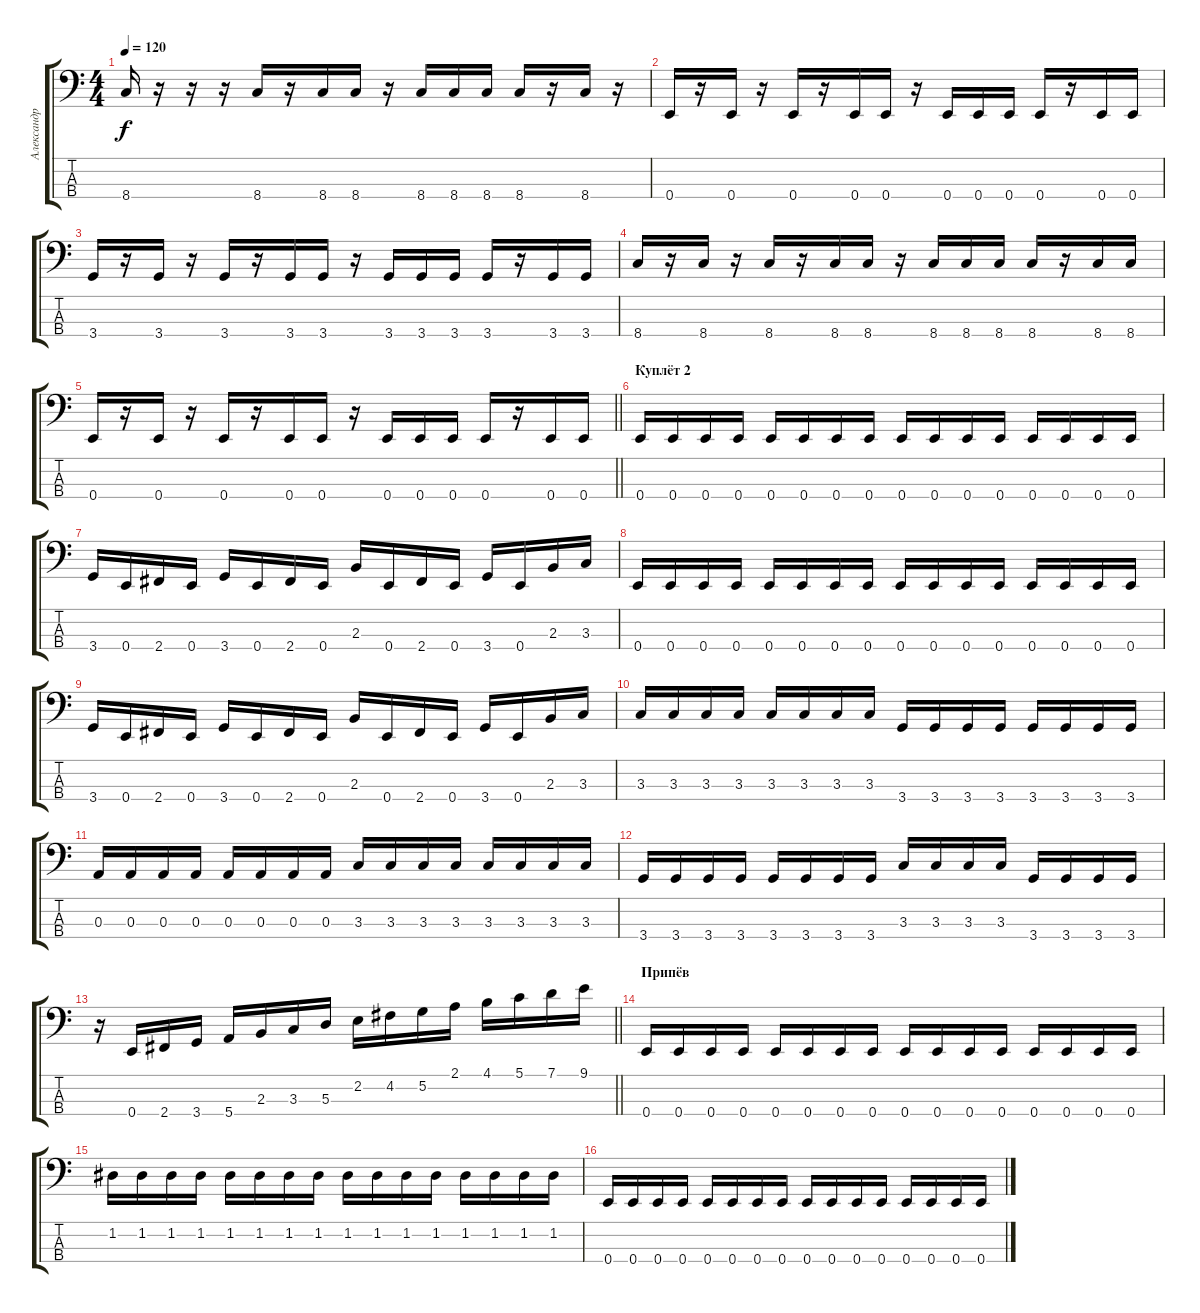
\track ("Александр Тимонин" "Александр ") {instrument electricbassfinger}
\staff {score tabs}
\tuning (G2 D2 A1 E1) {hide}
\ts (4 4)
\tempo 120
\clef f4
\ks c
8.4.16{dy f} r.16 r.16 r.16 8.4.16 r.16 8.4.16 8.4.16 r.16 8.4.16 8.4.16 8.4.16 8.4.16 r.16 8.4.16 r.16 |
0.4.16 r.16 0.4.16 r.16 0.4.16 r.16 0.4.16 0.4.16 r.16 0.4.16 0.4.16 0.4.16 0.4.16 r.16 0.4.16 0.4.16 |
3.4.16 r.16 3.4.16 r.16 3.4.16 r.16 3.4.16 3.4.16 r.16 3.4.16 3.4.16 3.4.16 3.4.16 r.16 3.4.16 3.4.16 |
8.4.16 r.16 8.4.16 r.16 8.4.16 r.16 8.4.16 8.4.16 r.16 8.4.16 8.4.16 8.4.16 8.4.16 r.16 8.4.16 8.4.16 |
\barLineRight lightlight
0.4.16 r.16 0.4.16 r.16 0.4.16 r.16 0.4.16 0.4.16 r.16 0.4.16 0.4.16 0.4.16 0.4.16 r.16 0.4.16 0.4.16 |
\section ("" "Куплёт 2")
0.4.16 0.4.16 0.4.16 0.4.16 0.4.16 0.4.16 0.4.16 0.4.16 0.4.16 0.4.16 0.4.16 0.4.16 0.4.16 0.4.16 0.4.16 0.4.16 |
3.4.16 0.4.16 2.4.16 0.4.16 3.4.16 0.4.16 2.4.16 0.4.16 2.3.16 0.4.16 2.4.16 0.4.16 3.4.16 0.4.16 2.3.16 3.3.16 |
0.4.16 0.4.16 0.4.16 0.4.16 0.4.16 0.4.16 0.4.16 0.4.16 0.4.16 0.4.16 0.4.16 0.4.16 0.4.16 0.4.16 0.4.16 0.4.16 |
3.4.16 0.4.16 2.4.16 0.4.16 3.4.16 0.4.16 2.4.16 0.4.16 2.3.16 0.4.16 2.4.16 0.4.16 3.4.16 0.4.16 2.3.16 3.3.16 |
3.3.16 3.3.16 3.3.16 3.3.16 3.3.16 3.3.16 3.3.16 3.3.16 3.4.16 3.4.16 3.4.16 3.4.16 3.4.16 3.4.16 3.4.16 3.4.16 |
0.3.16 0.3.16 0.3.16 0.3.16 0.3.16 0.3.16 0.3.16 0.3.16 3.3.16 3.3.16 3.3.16 3.3.16 3.3.16 3.3.16 3.3.16 3.3.16 |
3.4.16 3.4.16 3.4.16 3.4.16 3.4.16 3.4.16 3.4.16 3.4.16 3.3.16 3.3.16 3.3.16 3.3.16 3.4.16 3.4.16 3.4.16 3.4.16 |
\barLineRight lightlight
r.16 0.4.16 2.4.16 3.4.16 5.4.16 2.3.16 3.3.16 5.3.16 2.2.16 4.2.16 5.2.16 2.1.16 4.1.16 5.1.16 7.1.16 9.1.16 |
\section ("" "Припёв")
0.4.16 0.4.16 0.4.16 0.4.16 0.4.16 0.4.16 0.4.16 0.4.16 0.4.16 0.4.16 0.4.16 0.4.16 0.4.16 0.4.16 0.4.16 0.4.16 |
1.2.16 1.2.16 1.2.16 1.2.16 1.2.16 1.2.16 1.2.16 1.2.16 1.2.16 1.2.16 1.2.16 1.2.16 1.2.16 1.2.16 1.2.16 1.2.16 |
0.4.16 0.4.16 0.4.16 0.4.16 0.4.16 0.4.16 0.4.16 0.4.16 0.4.16 0.4.16 0.4.16 0.4.16 0.4.16 0.4.16 0.4.16 0.4.16
